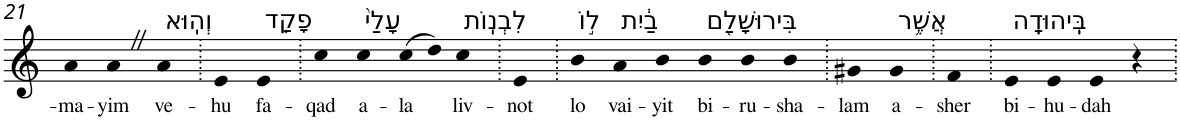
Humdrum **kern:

**kern	**text
*part1	*part1
*staff1	*staff1
*I"Piano	*
*I'Pno	*
!!LO:PB:g=z
*clefG2	*
*k[]	*
=21	=21
!	!LO:LY:b
4a	-ma-
!	!LO:LY:b
4aZ	-yim
!LO:TX:a:t=וְהֽוּא	!
!	!LO:LY:b
4a	ve-
=22.	=22.
!	!LO:LY:b
4e	-hu
!LO:TX:a:t=פָקַ֤ד	!
!	!LO:LY:b
4e	fa-
=23.	=23.
!	!LO:LY:b
4cc	-qad
!LO:TX:a:t=עָלַי֙	!
!	!LO:LY:b
4cc	a-
!	!LO:LY:b
(>8cc	-la
8dd)	.
!LO:TX:a:t=לִבְנֽוֹת	!
!	!LO:LY:b
4cc	liv-
=24.	=24.
!	!LO:LY:b
4e	-not
=25.	=25.
!LO:TX:a:t=ל֣וֹ	!
!	!LO:LY:b
4b	lo
!LO:TX:a:t=בַ֔יִת	!
!	!LO:LY:b
4a	vai-
!	!LO:LY:b
4b	-yit
!LO:TX:a:t=בִּירוּשָׁלִַ֖ם	!
!	!LO:LY:b
4b	bi-
!	!LO:LY:b
4b	-ru-
!	!LO:LY:b
4b	-sha-
=26.	=26.
!	!LO:LY:b
4g#X	-lam
!LO:TX:a:t=אֲשֶׁ֥ר	!
!	!LO:LY:b
4g#	a-
=27.	=27.
!	!LO:LY:b
4f	-sher
=28.	=28.
!LO:TX:a:t=בִּֽיהוּדָֽה	!
!	!LO:LY:b
4e	bi-
!	!LO:LY:b
4e	-hu-
!	!LO:LY:b
4e	-dah
4r	.
=.	=.
*-	*-
